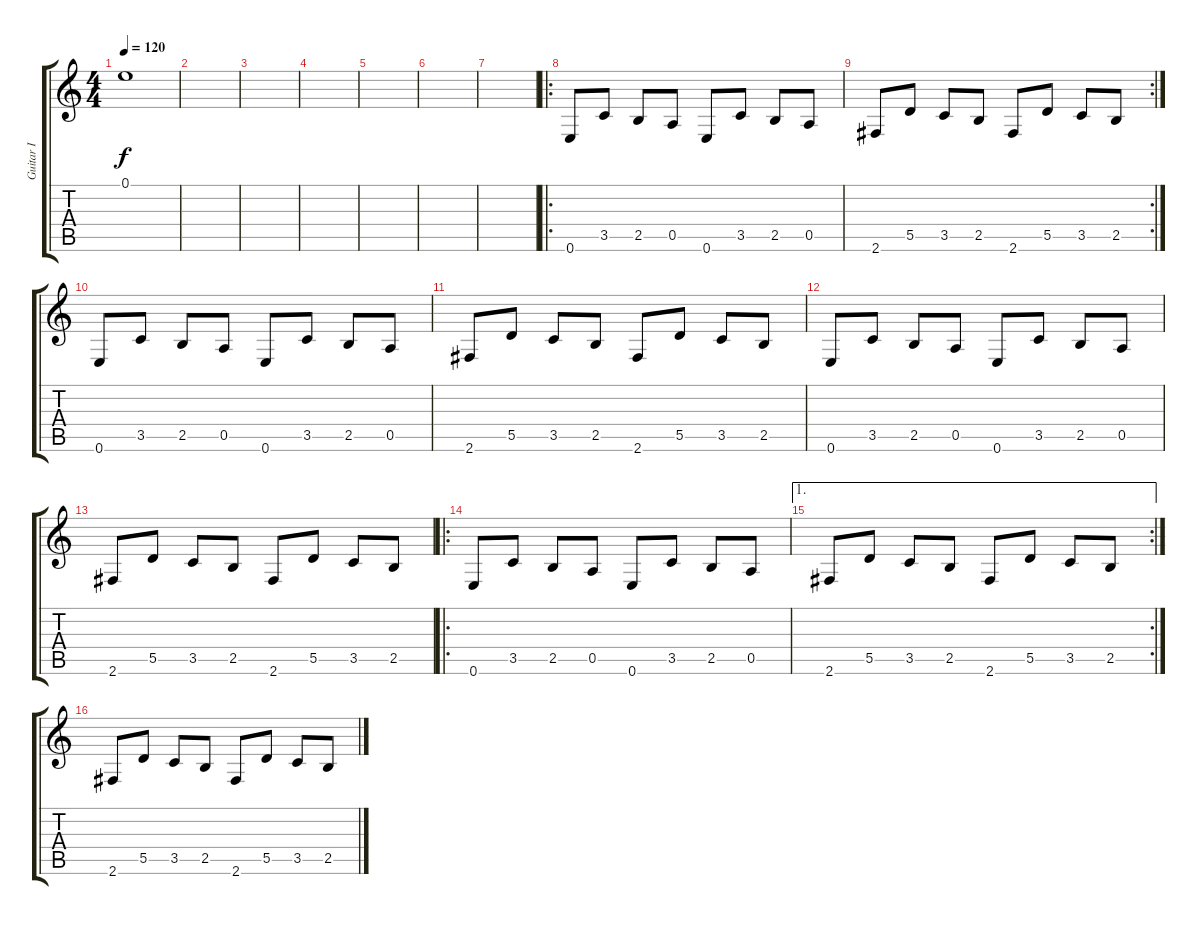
\track ("Guitar I" "Guitar I") {instrument distortionguitar}
\staff {score tabs}
\tuning (E4 B3 G3 D3 A2 E2) {hide}
\ts (4 4)
\tempo 120
\clef g2
\ks c
0.1{t}.1{dy f} |
|
|
|
|
|
|
\ro
0.6.8{volume 11} 3.5.8 2.5.8 0.5.8 0.6.8 3.5.8 2.5.8 0.5.8 |
\rc 2
2.6.8 5.5.8 3.5.8 2.5.8 2.6.8 5.5.8 3.5.8 2.5.8 |
0.6.8{volume 11} 3.5.8 2.5.8 0.5.8 0.6.8 3.5.8 2.5.8 0.5.8 |
2.6.8 5.5.8 3.5.8 2.5.8 2.6.8 5.5.8 3.5.8 2.5.8 |
0.6.8{volume 11} 3.5.8 2.5.8 0.5.8 0.6.8 3.5.8 2.5.8 0.5.8 |
2.6.8 5.5.8 3.5.8 2.5.8 2.6.8 5.5.8 3.5.8 2.5.8 |
\ro
0.6.8{volume 11} 3.5.8 2.5.8 0.5.8 0.6.8 3.5.8 2.5.8 0.5.8 |
\ae 1
\rc 2
2.6.8 5.5.8 3.5.8 2.5.8 2.6.8 5.5.8 3.5.8 2.5.8 |
2.6.8 5.5.8 3.5.8 2.5.8 2.6.8 5.5.8 3.5.8 2.5.8
